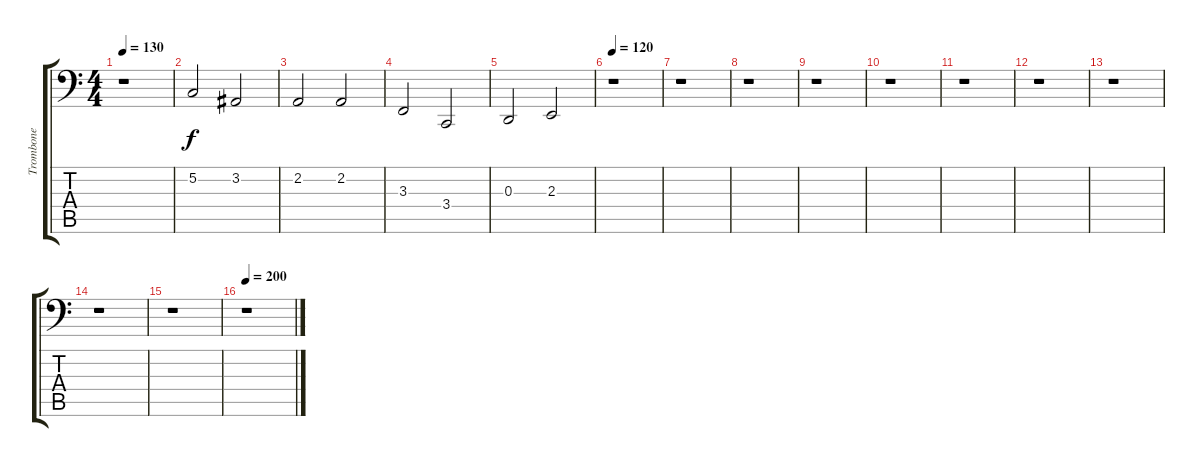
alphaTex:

\track ("Trombone" "Trombone") {instrument trombone}
\staff {score tabs}
\tuning (C3 G2 D2 A1 E1 B0) {hide}
\ts (4 4)
\tempo 130
\clef f4
\ks c
r.1{dy f} |
5.2.2 3.2.2 |
2.2.2 2.2.2 |
3.3.2 3.4.2 |
0.3.2 2.3.2 |
\tempo 120
r.1 |
r.1 |
r.1 |
r.1 |
r.1 |
r.1 |
r.1 |
r.1 |
r.1 |
r.1 |
\tempo 200
r.1
